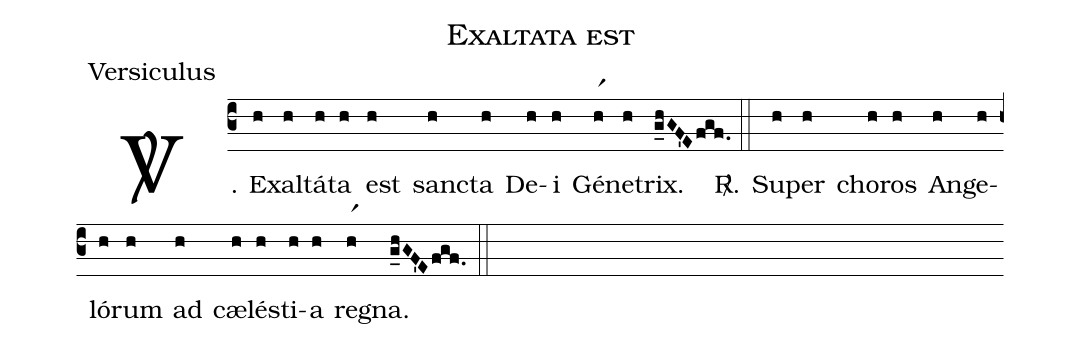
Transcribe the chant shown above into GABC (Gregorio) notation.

name:Exaltata est;
office-part:Versiculus;
%%
(c3)
<sp>V/</sp>. Ex(h)al(h)tá(h)ta(h) est(h) sanc(h)ta(h) De(h)i(h) Gé(hr1)ne(h)trix.(g_hGF'Efgf.) <sp>R/</sp>.(::)
Su(h)per(h) cho(h)ros(h) An(h)ge(h)ló(h)rum(h) ad(h) cæ(h)lés(h)ti(h)a(h) re(hr1)gna.(g_hGF'Efgf.) (::)
